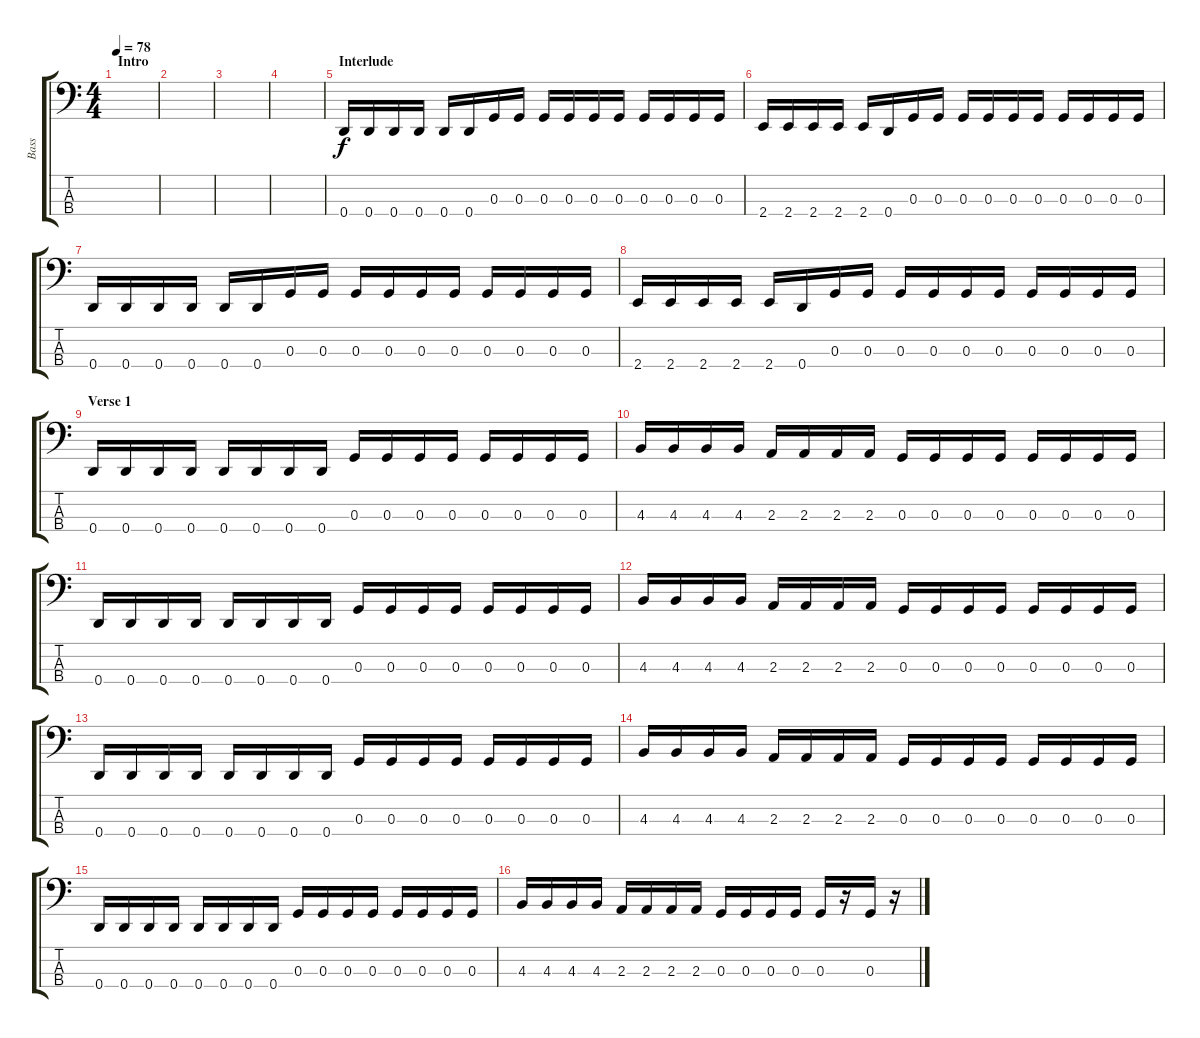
\track ("Bass" "Bass") {instrument electricbasspick}
\staff {score tabs}
\tuning (F2 C2 G1 D1) {hide}
\ts (4 4)
\section ("" "Intro")
\tempo 78
\clef f4
\ks c
|
|
|
|
\section ("" "Interlude")
0.4.16 0.4.16 0.4.16 0.4.16 0.4.16 0.4.16 0.3.16 0.3.16 0.3.16 0.3.16 0.3.16 0.3.16 0.3.16 0.3.16 0.3.16 0.3.16 |
2.4.16 2.4.16 2.4.16 2.4.16 2.4.16 0.4.16 0.3.16 0.3.16 0.3.16 0.3.16 0.3.16 0.3.16 0.3.16 0.3.16 0.3.16 0.3.16 |
0.4.16 0.4.16 0.4.16 0.4.16 0.4.16 0.4.16 0.3.16 0.3.16 0.3.16 0.3.16 0.3.16 0.3.16 0.3.16 0.3.16 0.3.16 0.3.16 |
2.4.16 2.4.16 2.4.16 2.4.16 2.4.16 0.4.16 0.3.16 0.3.16 0.3.16 0.3.16 0.3.16 0.3.16 0.3.16 0.3.16 0.3.16 0.3.16 |
\section ("" "Verse 1")
0.4.16 0.4.16 0.4.16 0.4.16 0.4.16 0.4.16 0.4.16 0.4.16 0.3.16 0.3.16 0.3.16 0.3.16 0.3.16 0.3.16 0.3.16 0.3.16 |
4.3.16 4.3.16 4.3.16 4.3.16 2.3.16 2.3.16 2.3.16 2.3.16 0.3.16 0.3.16 0.3.16 0.3.16 0.3.16 0.3.16 0.3.16 0.3.16 |
0.4.16 0.4.16 0.4.16 0.4.16 0.4.16 0.4.16 0.4.16 0.4.16 0.3.16 0.3.16 0.3.16 0.3.16 0.3.16 0.3.16 0.3.16 0.3.16 |
4.3.16 4.3.16 4.3.16 4.3.16 2.3.16 2.3.16 2.3.16 2.3.16 0.3.16 0.3.16 0.3.16 0.3.16 0.3.16 0.3.16 0.3.16 0.3.16 |
0.4.16 0.4.16 0.4.16 0.4.16 0.4.16 0.4.16 0.4.16 0.4.16 0.3.16 0.3.16 0.3.16 0.3.16 0.3.16 0.3.16 0.3.16 0.3.16 |
4.3.16 4.3.16 4.3.16 4.3.16 2.3.16 2.3.16 2.3.16 2.3.16 0.3.16 0.3.16 0.3.16 0.3.16 0.3.16 0.3.16 0.3.16 0.3.16 |
0.4.16 0.4.16 0.4.16 0.4.16 0.4.16 0.4.16 0.4.16 0.4.16 0.3.16 0.3.16 0.3.16 0.3.16 0.3.16 0.3.16 0.3.16 0.3.16 |
4.3.16 4.3.16 4.3.16 4.3.16 2.3.16 2.3.16 2.3.16 2.3.16 0.3.16 0.3.16 0.3.16 0.3.16 0.3.16 r.16 0.3.16 r.16
